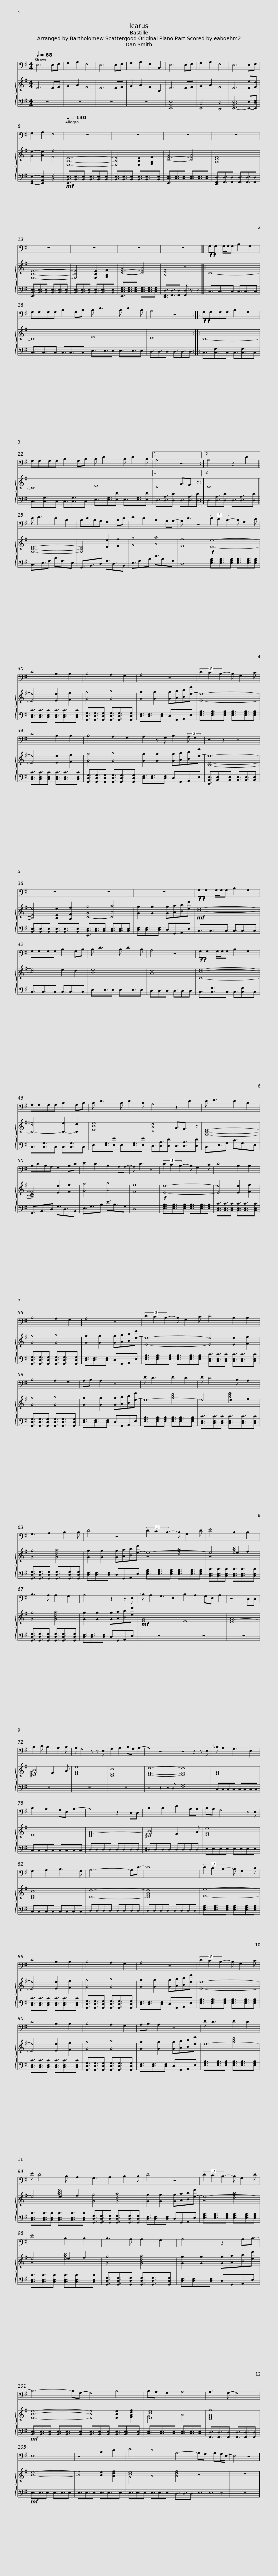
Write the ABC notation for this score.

X:1
%%score 1 { ( 2 4 ) | 3 }
L:1/8
Q:1/4=68
M:4/4
I:linebreak $
K:G
V:1 bass
V:2 treble
V:4 treble
V:3 bass
V:1
 E,6 E,F, | G,2 A,2 F,4 | E,6 E,F, | G,2 A,2 F,2 B,,2 | E,6 E,F, | %5
 G,2 A,2 F,4 | E,6 E,F, | G,2 A,2 F,4 |$[Q:1/4=130][Q:1/4=130] z8 | z8 | %10
 z8 | z8 | z8 |$ z8 | z8 | %15
 z8 |:!f!!f! G,G, G,/G,/G, B,2 G,2 |$ G,G,G,G, B,2 G,B, | B, D3 B, D2 B, | A,4 z4 :: %20
!f!!f! G,G,G,G, B,2 G,2 |$ G,G,G,G, B,2 G,B, | B, D3 B, D2 B, |1 A,4 z4 :|2 A,4 z2 D2 ||$ %25
 D E3 D2 B,2 | B,DB,A, G,2 B,D | E2 D2 B,2 A,A,- | A, D3 z4 |$ (3D2 C2 B,2- B, G,2 C | %30
 D4 B,2 B,2 | B,4 A,2 G,2 | A,4 z4 |$ (3D2 C2 B,2- B, G,2 C | D4 B,2 B,2 | %35
 B,4 A,2 G,2 | A,2 z G, B,2 (3:2:2A, G,2 |$ E,2 z2 z4 | z8 | z8 | %40
 z8 |$!f!!f! G,G, G,/G,/G, B,2 G,2 | G,G,G,G, B,2 G,B, | B, D3 B, D2 B, | A,4 z4 |$ %45
!f!!f! G,G, G,/G,/G, B,2 G,2 | G,G,G,G, B,2 G,B, | B, D3 B, D2 B, | A,4 z2 D2 |$ D E3 D2 B,2 | %50
 B,DB,A, G,2 B,D | E2 D2 B,2 A,A,- | A, D3 z4 |$ (3D2 C2 B,2- B, G,2 C | D4 B,2 B,2 | %55
 B,4 A,2 G,2 | A,4 z4 |$ (3D2 C2 B,2- B, G,2 C | D4 B,2 B,2 | B,4 A,2 G,2 | %60
 A,B, A,2 z4 |$ E D3 E2 D2 | E D4 B, A,2 | G,3 A,2 B,2 B, | D4 z4 |$ %65
 (3D2 C2 B,2- B, G,2 D | E4 B,2 B,2 | B,3 A, A,2 G,2 | A,4 z2 z E, | _B, A,2 G,3 E,2 |$ %70
 B,2 A,2 G,E, A,2 | z6 D,D, | B,2 C B,2 A,2 B, | A, G,4 z z E, | G,2 A,2 B,G, A,2- | %75
 A,4 z4 | z4 z2 z E, |$ _B, A,2 G,3 E,2 | B,2 A,2 G,E, A,2- | A,4 z2 D,D, | %80
 B,2 B,2 D2 A,A, | B,A, G,4 z E, |$ G,2 A,2 B,3 G, | A,6- A,D- | D8 | %85
 (3D2 C2 B,2- B, G,2 C |$ D4 B,2 B,2 | B,4 A,2 G,2 | A,4 z4 | (3D2 C2 B,2- B, G,2 C |$ %90
 D4 B,2 B,2 | B,4 A,2 G,2 | A,B, A,2 z4 | E D3 E2 D2 |$ E D4 B, A,2 | %95
 G,3 A,2 B,2 B, | D4 z4 | (3D2 C2 B,2- B, G,2 D |$ E4 B,2 B,2 | B,3 A, A,2 G,2 | %100
 A,4 z2 A,B,- | B,6- B,G,- |$ G,4 B,4 | B,A, G,2 A,4 | A,3 G,- G,4 | %105
 E,8 | z4 B,2 D2 |$ E4 D4 | A,4- A,G, A,G,/E,/- | E,4 z4 |] %110
V:2
 E6 EF | G2 A2 F4 | E6 EF | G2 A2 F2 B,2 | E6 EF | %5
 G2 A2 F4 | E6 [Ee][Fd] | [Ge-]2 [Ae]2 [Ff]4 |$ [E,B,E]8- | [E,B,E]4 [E,B,E]2 [F,A,F]2 | %10
 [C-E-G]4 [CEA]4 | [A,DF]8 | [E,B,E]8- |$ [E,B,E]4 [E,B,E]2 [F,A,F]2 | [C-E-G]4 [CEA]4 | %15
 [A,DF]4 z4 |: C8- |$ C8 | E8 | D8 :: %20
 C8- |$ C8 | E8 |1 D4 G3/2F3/2 z :|2 D8 ||$ %25
 [G,CE]8- | [G,CE]4 [Ee]2 [Ff]2 | [Gg]4 [Aa]4 | [Ff]8 |$!f! [Ee]8- | %30
 [Ee]4 [Ee]2 [Ff]2 | [Gg]4 [Ga]4 | [Gg]2 [Gg]2 [Gg][Aa][Bb][e-e'] |$ [Ee]8- | [Ee]4 [Ee]2 [Ff]2 | %35
 [Gg]4 [Ga]4 | [Gg]2 [Gg]2 [Gg][Aa][Bb][e-e'] |$ [B,Ee]8- | [B,Ee]4 [B,Ee]2 [A,Ff]2 | [C-Gg]4 [CAa]4 | %40
 [Gg]2 [Gg]2 [Gg][Aa][Bb][ee'] |$!mf! [ce]8- | [ce]4 e2 d2 | [Be]8 | [Ad]8 |$ %45
 [Cce]8- | [C-ce]4 [C-e]2 [Cd]2 | [EBe]8 | [DAd]4 G3/2F3/2 z |$ [G,CE]8- | %50
 [G,CE]4 [Ee]2 [Ff]2 | [Gg]4 [Aa]4 | [Ff]8 |$!f! [Ee]8- | [Ee]4 [Ee]2 [Ff]2 | %55
 [Gg]4 [Ga]4 | [Gg]2 [Gg]2 [Gg][Aa][Bb][e-e'] |$ [Ee]8- | [Ee]4 [Ee]2 [Ff]2 | [Gg]4 [Ga]4 | %60
 [Gg]2 [Gg]2 [Gg][Aa][Bb][e-e'] |$ e8- | e4 e2 f2 | [Gg]4 [Gda]4 | [Gg]2 [Gg]2 [Gg][Aa][Bb][e-e'] |$ %65
 e8- | e4 e2 f2 | [Gg]4 [Gda]4 | [Gg]2 [Gg]2 [Gg][Aa][Bb][ee'] |!mf! [EG]8 |$ %70
 E8 | [F-A]8 | F4 F3 A | G8 | [CE]8 | %75
 [DFd]8- | [DFd]8 |$ [EG]8 | E8 | [F-A]8 | %80
 F4 F3 A | [EGe]8 |$ [CEc]8 | [Dd]8- | [DFAd]8 | %85
 [Ee]8- |$ [Ee]4 [Ee]2 [Ff]2 | [Gg]4 [Ga]4 | [Gg]2 [Gg]2 [Gg][Aa][Bb][ee'] | [Ee]8- |$ %90
 [Ee]4 [Ee]2 [Ff]2 | [Gg]4 [Ga]4 | [Gg]2 [Gg]2 [Gg][Aa][Bb][ee'] | e8- |$ e4 e2 f2 | %95
 [Gg]4 [Gda]4 | [Gg]2 [Gg]2 [Gg][Aa][Bb][e-e'] | e8- |$ e4 e2 f2 | [Gg]4 [Gda]4 | %100
 [Gg]2 [Gg]2 [Gg][Aa][Bb][ee'] | [EBe]8- |$ [EBe]4 [EBe]2 [FAdf]2 | [Ece]8 | [DFAf]8 | %105
 [Be]8- | [Be]4 [Be]2 [Adf]2 |$ [ce]8 | [Adf]4 z4 | z8 |] %110
V:3
 z8 | z8 | z8 | z8 | [E,,B,,E,]8 | %5
 [E,,C,]4 [D,,D,]4 | [E,,-B,,E,]6 [E,,-E,][E,,D,F,] | [E,,-G,,E,-]2 [E,,A,,E,]2 [B,,F,]4 |$!mf! [E,,B,,E,]3/2[B,,E,]3/2[B,,E,] [B,,E,]3/2[B,,E,]3/2[B,,E,] | [B,,E,]3/2[B,,E,]3/2[B,,E,] [B,,E,]3/2[B,,E,]3/2[B,,E,] | %10
 [E,,C,E,]3/2[C,E,]3/2[C,E,] [C,E,]3/2[C,E,]3/2[C,E,] | [D,,F,,D,]3/2[F,,D,]3/2[F,,D,] [F,,D,]3/2[F,,D,]3/2[F,,D,] | [E,,B,,E,]3/2[B,,E,]3/2[B,,E,] [B,,E,]3/2[B,,E,]3/2[B,,E,] |$ [B,,E,]3/2[B,,E,]3/2[B,,E,] [B,,E,]3/2[B,,E,]3/2[B,,E,] | [E,,C,E,G,]3/2[C,E,G,]3/2[C,E,G,] [C,E,G,]3/2[C,E,G,]3/2[C,E,G,] | %15
 [D,,F,,D,]3/2[F,,D,]3/2[F,,D,] [F,,D,] z z2 |: C,3/2C,3/2C, C,3/2C,3/2C, |$ C,3/2C,3/2C, C,3/2C,3/2C, | E,3/2E,3/2E, E,3/2E,3/2E, | D,3/2D,3/2D, D,3/2D,3/2D, :: %20
 C,3/2[C,G,]3/2C, C,3/2[C,G,]3/2C, |$ C,3/2[C,G,]3/2C, C,3/2[C,G,]3/2C, | E,3/2[E,G,]3/2[E,E] E,3/2[E,G,]3/2[E,E] |1 D,3/2[D,A,]3/2[D,D] D,3/2[D,A,]3/2[D,D] :|2 D,3/2[D,A,]3/2[D,D] D,3/2[D,A,]3/2[D,D] ||$ %25
 C,3/2E,3/2G, C3/2G,3/2E, | G,,3/2B,,3/2D, G,3/2D,3/2B,, | E,3/2G,3/2B, E3/2B,3/2G, | D,8 |$ [E,G,B,]3/2[E,G,B,]3/2[E,G,B,] [E,G,B,]3/2[E,G,B,]3/2[E,G,B,] | %30
 [C,E,C]3/2[C,E,C]3/2[C,E,C] [C,E,C]3/2[C,E,C]3/2[C,E,C] | [G,,D,G,]3/2[G,,D,G,]3/2[G,,D,G,] [G,,D,G,]3/2[G,,D,G,]3/2[G,,D,G,] | [D,F,]3/2[D,F,]3/2[D,F,] D,G,,A,,E, |$ [E,G,B,]3/2[E,G,B,]3/2[E,G,B,] [E,G,B,]3/2[E,G,B,]3/2[E,G,B,] | [C,E,C]3/2[C,E,C]3/2[C,E,C] [C,E,C]3/2[C,E,C]3/2[C,E,C] | %35
 [G,,D,G,]3/2[G,,D,G,]3/2[G,,D,G,] [G,,D,G,]3/2[G,,D,G,]3/2[G,,D,G,] | [D,F,]3/2[D,F,]3/2[D,F,] D,G,,A,,E, |$ [E,,B,,E,]3/2[B,,E,]3/2[B,,E,] [B,,E,]3/2[B,,E,]3/2[B,,E,] | [B,,E,]3/2[B,,E,]3/2[B,,E,] [B,,E,]3/2[B,,E,]3/2[B,,E,] | [E,,C,E,]3/2[C,E,]3/2[C,E,] [C,E,]3/2[C,E,]3/2[C,E,] | %40
 [D,F,]3/2[D,F,]3/2[D,F,] D,G,,A,,E, |$ C,3/2C,3/2C, C,3/2C,3/2C, | C,3/2C,3/2C, C,3/2C,3/2C, | E,3/2E,3/2E, E,3/2E,3/2E, | D,3/2D,3/2D, D,3/2D,3/2D, |$ %45
 C,3/2[C,G,]3/2C, C,3/2[C,G,]3/2C, | C,3/2[C,G,]3/2C, C,3/2[C,G,]3/2C, | E,3/2[E,G,]3/2[E,E] E,3/2[E,G,]3/2[E,E] | D,3/2[D,A,]3/2[D,D] D,3/2[D,A,]3/2[D,D] |$ C,3/2E,3/2G, C3/2G,3/2E, | %50
 G,,3/2B,,3/2D, G,3/2D,3/2B,, | E,3/2G,3/2B, E3/2B,3/2G, | D,8 |$ [E,G,B,]3/2[E,G,B,]3/2[E,G,B,] [E,G,B,]3/2[E,G,B,]3/2[E,G,B,] | [C,E,C]3/2[C,E,C]3/2[C,E,C] [C,E,C]3/2[C,E,C]3/2[C,E,C] | %55
 [G,,D,G,]3/2[G,,D,G,]3/2[G,,D,G,] [G,,D,G,]3/2[G,,D,G,]3/2[G,,D,G,] | [D,F,]3/2[D,F,]3/2[D,F,] D,G,,A,,E, |$ [E,G,B,]3/2[E,G,B,]3/2[E,G,B,] [E,G,B,]3/2[E,G,B,]3/2[E,G,B,] | [C,E,C]3/2[C,E,C]3/2[C,E,C] [C,E,C]3/2[C,E,C]3/2[C,E,C] | [G,,D,G,]3/2[G,,D,G,]3/2[G,,D,G,] [G,,D,G,]3/2[G,,D,G,]3/2[G,,D,G,] | %60
 [D,F,]3/2[D,F,]3/2[D,F,] D,G,,A,,E, |$ [E,G,B,]3/2[E,G,B,]3/2[E,G,B,] [E,G,B,]3/2[E,G,B,]3/2[E,G,B,] | [C,E,C]3/2[C,E,C]3/2[C,E,C] [C,E,C]3/2[C,E,C]3/2[C,E,C] | [G,,D,G,]3/2[G,,D,G,]3/2[G,,D,G,] [G,,D,G,]3/2[G,,D,G,]3/2[G,,D,G,] | [D,F,]3/2[D,F,]3/2[D,F,] D,G,,A,,E, |$ %65
 [E,G,B,]3/2[E,G,B,]3/2[E,G,B,] [E,G,B,]3/2[E,G,B,]3/2[E,G,B,] | [C,E,C]3/2[C,E,C]3/2[C,E,C] [C,E,C]3/2[C,E,C]3/2[C,E,C] | [G,,D,G,]3/2[G,,D,G,]3/2[G,,D,G,] [G,,D,G,]3/2[G,,D,G,]3/2[G,,D,G,] | [D,F,]3/2[D,F,]3/2[D,F,] D,G,,A,,E, | z8 |$ %70
 z8 | z8 | z8 | z8 | z8 | %75
 z4 z2 z D, | [F,A,]8 |$ C,C,C,C, C,C,C,C, | C,C,C,C, C,C,C,C, | D,D,D,D, D,D,D,D, | %80
 ^D,D,D,D, D,D,D,D, | E,E,E,E, E,E,E,E, |$ C,C,C,C, C,C,C,C, | D,D,D,D, D,D,D,D, | D,D,D,D, D,D,D,D, | %85
 [E,G,B,]3/2[E,G,B,]3/2[E,G,B,] [E,G,B,]3/2[E,G,B,]3/2[E,G,B,] |$ [C,E,C]3/2[C,E,C]3/2[C,E,C] [C,E,C]3/2[C,E,C]3/2[C,E,C] | [G,,D,G,]3/2[G,,D,G,]3/2[G,,D,G,] [G,,D,G,]3/2[G,,D,G,]3/2[G,,D,G,] | [D,F,]3/2[D,F,]3/2[D,F,] D,G,,A,,E, | [E,G,B,]3/2[E,G,B,]3/2[E,G,B,] [E,G,B,]3/2[E,G,B,]3/2[E,G,B,] |$ %90
 [C,E,C]3/2[C,E,C]3/2[C,E,C] [C,E,C]3/2[C,E,C]3/2[C,E,C] | [G,,D,G,]3/2[G,,D,G,]3/2[G,,D,G,] [G,,D,G,]3/2[G,,D,G,]3/2[G,,D,G,] | [D,F,]3/2[D,F,]3/2[D,F,] D,G,,A,,E, | [E,G,B,]3/2[E,G,B,]3/2[E,G,B,] [E,G,B,]3/2[E,G,B,]3/2[E,G,B,] |$ [C,E,C]3/2[C,E,C]3/2[C,E,C] [C,E,C]3/2[C,E,C]3/2[C,E,C] | %95
 [G,,D,G,]3/2[G,,D,G,]3/2[G,,D,G,] [G,,D,G,]3/2[G,,D,G,]3/2[G,,D,G,] | [D,F,]3/2[D,F,]3/2[D,F,] D,G,,A,,E, | [E,G,B,]3/2[E,G,B,]3/2[E,G,B,] [E,G,B,]3/2[E,G,B,]3/2[E,G,B,] |$ [C,E,C]3/2[C,E,C]3/2[C,E,C] [C,E,C]3/2[C,E,C]3/2[C,E,C] | [G,,D,G,]3/2[G,,D,G,]3/2[G,,D,G,] [G,,D,G,]3/2[G,,D,G,]3/2[G,,D,G,] | %100
 [D,F,]3/2[D,F,]3/2[D,F,] D,G,,A,,E, |!mf! [B,,E,]3/2[B,,E,]3/2[B,,E,] [B,,E,]3/2[B,,E,]3/2[B,,E,] |$ [B,,E,]3/2[B,,E,]3/2[B,,E,] [B,,E,]3/2[B,,E,]3/2[B,,E,] | [C,E,]3/2[C,E,]3/2[C,E,] [C,E,]3/2[C,E,]3/2[C,E,] | [F,,D,]3/2[F,,D,]3/2[F,,D,] [F,,D,]3/2[F,,D,]3/2[F,,D,] | %105
!mf! E,3/2E,3/2E, E,3/2E,3/2E, | E,3/2E,3/2E, E,3/2E,3/2E, |$ E,3/2E,3/2E, E,3/2E,3/2E, | D,3/2D,3/2D, z3/2 z3/2 z | z8 |] %110
V:4
 x8 | x8 | x8 | x8 | x8 | %5
 x8 | x8 | x8 |$ x8 | x8 | %10
 x8 | x8 | x8 |$ x8 | x8 | %15
 x8 |: x8 |$ x8 | x8 | x8 :: %20
 x8 |$ x8 | x8 |1 x8 :|2 x8 ||$ %25
 x8 | x8 | x8 | x8 |$ x8 | %30
 x8 | x8 | x8 |$ x8 | x8 | %35
 x8 | x8 |$ x8 | x8 | x8 | %40
 x8 |$ x8 | x8 | x8 | x8 |$ %45
 x8 | x8 | x8 | x8 |$ x8 | %50
 x8 | x8 | x8 |$ x8 | x8 | %55
 x8 | x8 |$ x8 | x8 | x8 | %60
 x8 |$ x4 [gbd']4 | x4 [ac'e']4 | x8 | x8 |$ %65
 z4 [dgb]4 | z4 [eac']4 | x8 | x8 | x8 |$ %70
 x8 | D8 | [^DB]8 | [Ee]8 | c8 | %75
 x8 | x8 |$ x8 | x8 | D8 | %80
 [^DB]8 | x8 |$ x8 | x8 | x8 | %85
 x8 |$ x8 | x8 | x8 | x8 |$ %90
 x8 | x8 | x8 | x4 [gbd']4 |$ x4 [ac'e']4 | %95
 x8 | x8 | z4 [dgb]4 |$ z4 [eac']4 | x8 | %100
 x8 | x8 |$ x8 | G4 A4 | x8 | %105
 x8 | x8 |$ G4 A4 | x8 | x8 |] %110
